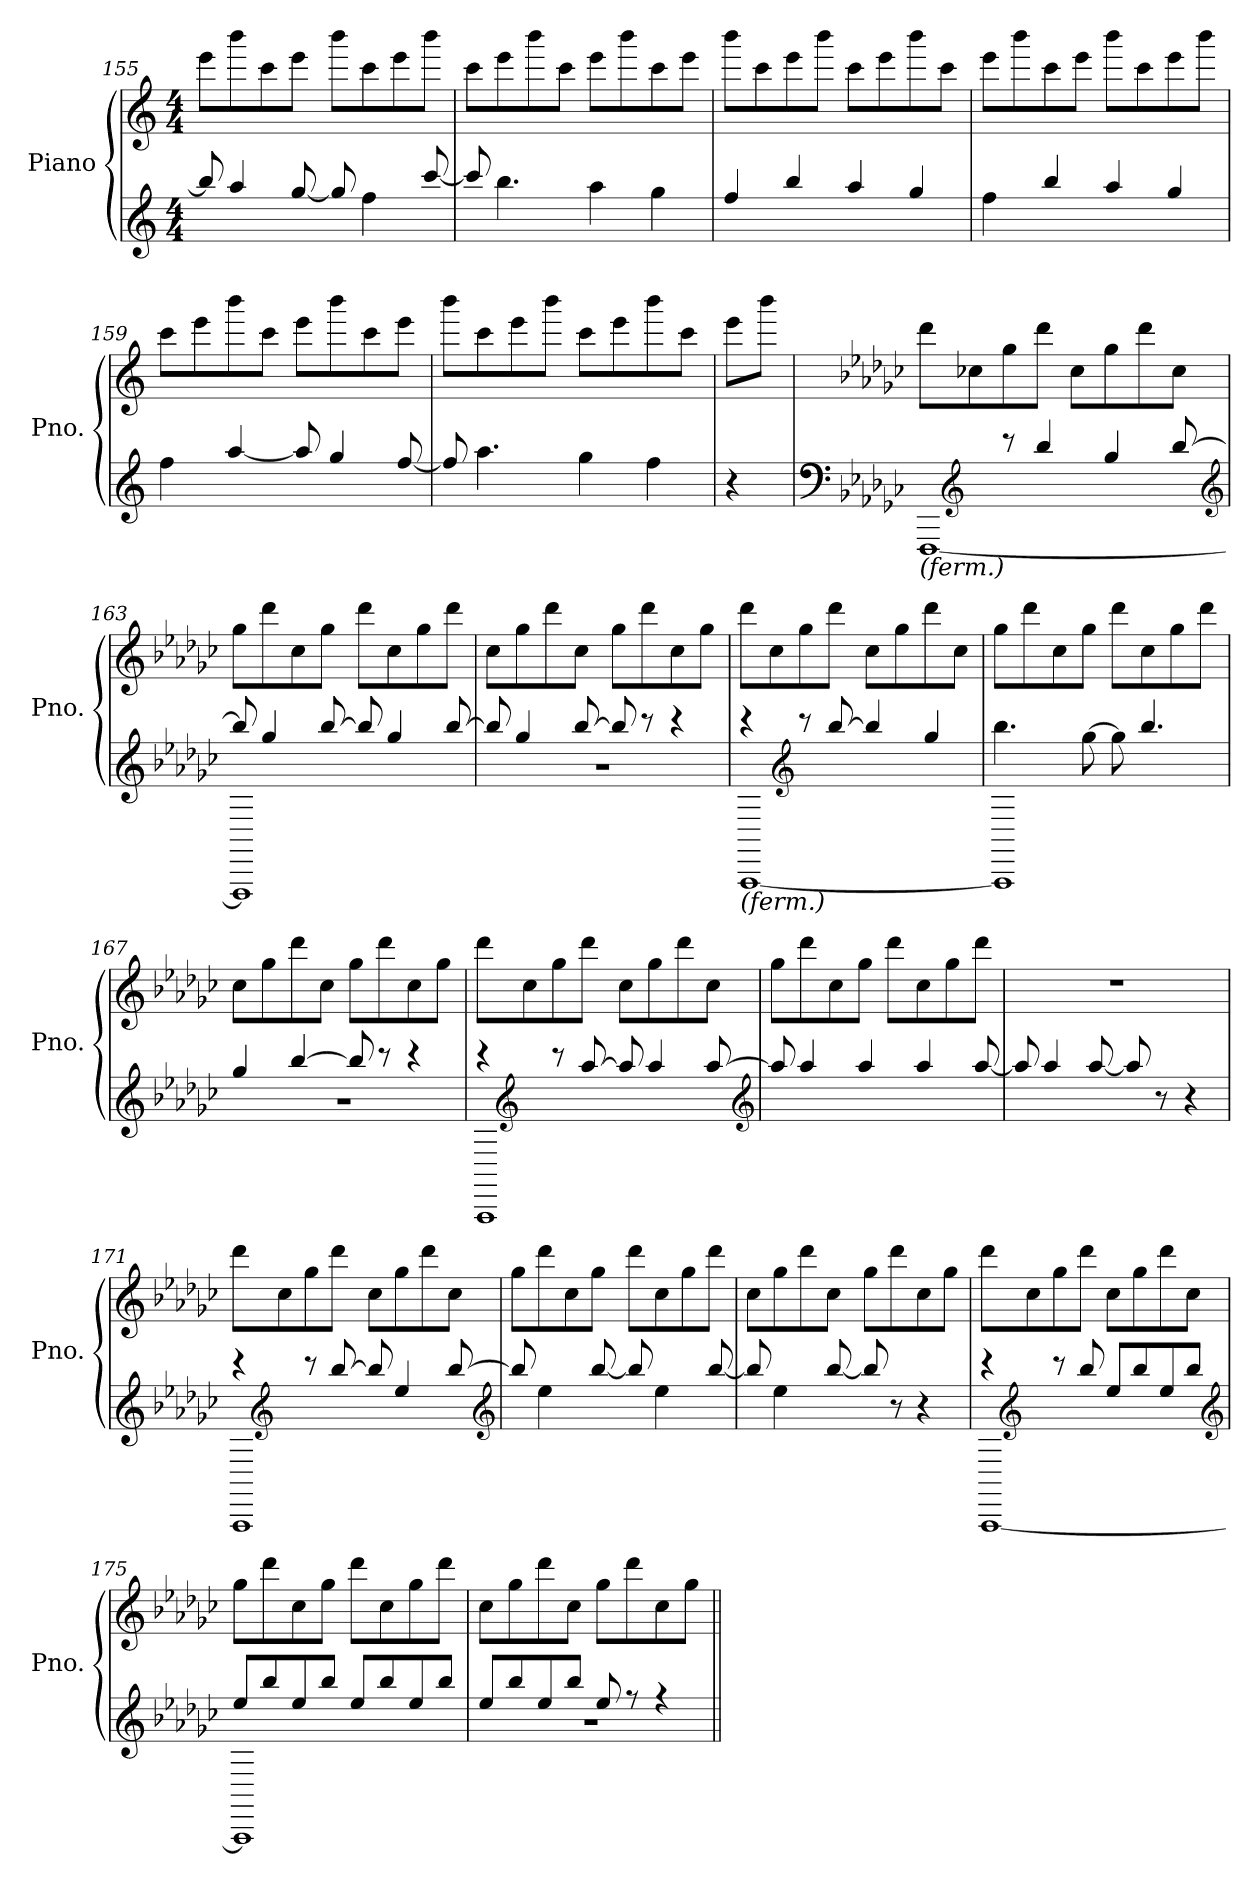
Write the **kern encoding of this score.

**kern	**kern
*part1	*part1
*staff2	*staff1
*I"Piano	*
*I'Pno.	*
!!LO:PB:g=z
*clefG2	*clefG2
*k[]	*k[]
*M4/4	*M4/4
=155	=155
8bb/]	8eee\L
4aa/	8bbb\
.	8ccc\
[8gg/	8eee\J
8gg/]	8bbb\L
4ff\	8ccc\
.	8eee\
[8ccc/	8bbb\J
=156	=156
8ccc/]	8ccc\L
4.bb\	8eee\
.	8bbb\
.	8ccc\J
4aa\	8eee\L
.	8bbb\
4gg\	8ccc\
.	8eee\J
=157	=157
4ff/	8bbb\L
.	8ccc\
4bb/	8eee\
.	8bbb\J
4aa/	8ccc\L
.	8eee\
4gg/	8bbb\
.	8ccc\J
=158	=158
4ff\	8eee\L
.	8bbb\
4bb/	8ccc\
.	8eee\J
4aa/	8bbb\L
.	8ccc\
4gg/	8eee\
.	8bbb\J
=159	=159
4ff\	8ccc\L
.	8eee\
[4aa/	8bbb\
.	8ccc\J
8aa/]	8eee\L
4gg/	8bbb\
.	8ccc\
[8ff/	8eee\J
!!LO:LB:g=z
=160	=160
8ff/]	8bbb\L
4.aa\	8ccc\
.	8eee\
.	8bbb\J
4gg\	8ccc\L
.	8eee\
4ff\	8bbb\
.	8ccc\J
=161	=161
4r	8eee\L
.	8bbb\J
=162	=162
*clefF4	*
*k[b-e-a-d-g-c-]	*k[b-e-a-d-g-c-]
*^	*
!LO:TX:b:i:t=(ferm.)	!	!
4ryy	[1FFF	8ddd-\L
*clefG2	*	*
.	.	8cc-X\
8r	.	8gg-\
4bb-/	.	8ddd-\J
.	.	8cc-\L
4gg-/	.	8gg-\
.	.	8ddd-\
[8bb-/	.	8cc-\J
=163	=163	=163
8bb-/]	1FFF]	8gg-\L
4gg-/	.	8ddd-\
.	.	8cc-\
[8bb-/	.	8gg-\J
8bb-/]	.	8ddd-\L
4gg-/	.	8cc-\
.	.	8gg-\
[>8bb-/	.	8ddd-\J
=164	=164	=164
8bb-/]	1r	8cc-\L
4gg-/	.	8gg-\
.	.	8ddd-\
[8bb-/	.	8cc-\J
8bb-/]	.	8gg-\L
8r	.	8ddd-\
4r	.	8cc-\
.	.	8gg-\J
!!LO:LB:g=z
=165	=165	=165
!LO:TX:b:i:t=(ferm.)	!	!
4r	[1AAA-	8ddd-\L
.	.	8cc-\
*clefG2	*	*
8r	.	8gg-\
[8bb-/	.	8ddd-\J
4bb-/]	.	8cc-\L
.	.	8gg-\
4gg-/	.	8ddd-\
.	.	8cc-\J
=166	=166	=166
4.bb-\	1AAA-]	8gg-\L
.	.	8ddd-\
.	.	8cc-\
[8gg-\	.	8gg-\J
8gg-\]	.	8ddd-\L
4.bb-/	.	8cc-\
.	.	8gg-\
.	.	8ddd-\J
=167	=167	=167
4gg-/	1r	8cc-\L
.	.	8gg-\
[4bb-/	.	8ddd-\
.	.	8cc-\J
8bb-/]	.	8gg-\L
8r	.	8ddd-\
4r	.	8cc-\
.	.	8gg-\J
=168	=168	=168
4r	1AAA-	8ddd-\L
*clefG2	*	*
.	.	8cc-\
8r	.	8gg-\
[8aa-/	.	8ddd-\J
8aa-/]	.	8cc-\L
4aa-/	.	8gg-\
.	.	8ddd-\
[8aa-/	.	8cc-\J
*v	*v	*
!!LO:LB:g=z
=169	=169
8aa-/]	8gg-\L
4aa-/	8ddd-\
.	8cc-\
4aa-/	8gg-\J
.	8ddd-\L
4aa-/	8cc-\
.	8gg-\
[>8aa-/	8ddd-\J
=170	=170
8aa-/]	1r
4aa-/	.
[8aa-/	.
8aa-/]	.
8r	.
4r	.
=171	=171
*^	*
4r	1AAA-	8ddd-\L
*clefG2	*	*
.	.	8cc-\
8r	.	8gg-\
[8bb-/	.	8ddd-\J
8bb-/]	.	8cc-\L
4ee-/	.	8gg-\
.	.	8ddd-\
[8bb-/	.	8cc-\J
*v	*v	*
=172	=172
8bb-/]	8gg-\L
4ee-\	8ddd-\
.	8cc-\
[8bb-/	8gg-\J
8bb-/]	8ddd-\L
4ee-\	8cc-\
.	8gg-\
[>8bb-/	8ddd-\J
!!LO:LB:g=z
=173	=173
8bb-/]	8cc-\L
4ee-\	8gg-\
.	8ddd-\
[8bb-/	8cc-\J
8bb-/]	8gg-\L
8r	8ddd-\
4r	8cc-\
.	8gg-\J
=174	=174
*^	*
4r	[1AAA-	8ddd-\L
*clefG2	*	*
.	.	8cc-\
8r	.	8gg-\
8bb-/	.	8ddd-\J
8ee-/L	.	8cc-\L
8bb-/	.	8gg-\
8ee-/	.	8ddd-\
8bb-/J	.	8cc-\J
=175	=175	=175
8ee-/L	1AAA-]	8gg-\L
8bb-/	.	8ddd-\
8ee-/	.	8cc-\
8bb-/J	.	8gg-\J
8ee-/L	.	8ddd-\L
8bb-/	.	8cc-\
8ee-/	.	8gg-\
8bb-/J	.	8ddd-\J
=176	=176	=176
8ee-/L	1r	8cc-\L
8bb-/	.	8gg-\
8ee-/	.	8ddd-\
8bb-/J	.	8cc-\J
8ee-/	.	8gg-\L
8r	.	8ddd-\
4r	.	8cc-\
.	.	8gg-\J
*v	*v	*
=||	=||
*-	*-
